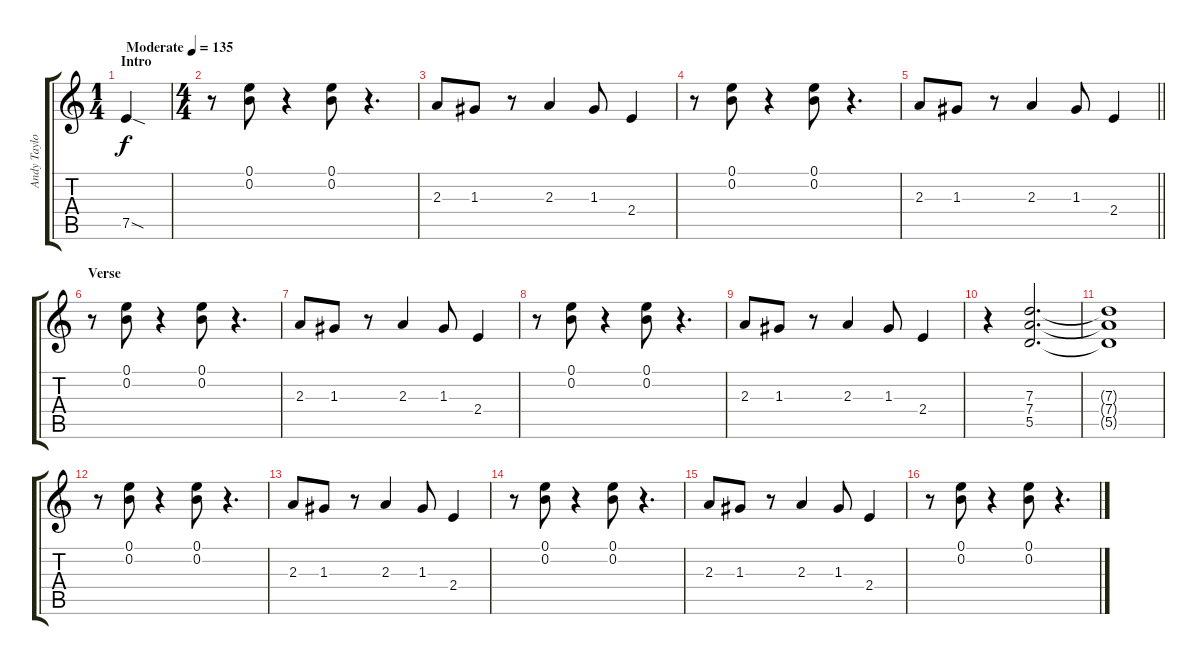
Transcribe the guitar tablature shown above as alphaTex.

\track ("Andy Taylor" "Andy Taylo") {instrument distortionguitar}
\staff {score tabs}
\tuning (E4 B3 G3 D3 A2 E2) {hide}
\ts (1 4)
\section ("" "Intro")
\tempo (135 "Moderate")
\clef g2
\ks c
7.5{sod}.4{dy f instrument distortionguitar} |
\ts (4 4)
r.8 (0.1 0.2).8 r.4 (0.1 0.2).8 r.4{d} |
2.3.8 1.3.8 r.8 2.3.4 1.3.8 2.4.4 |
r.8 (0.1 0.2).8 r.4 (0.1 0.2).8 r.4{d} |
\barLineRight lightlight
2.3.8 1.3.8 r.8 2.3.4 1.3.8 2.4.4 |
\section ("" "Verse")
r.8 (0.1 0.2).8 r.4 (0.1 0.2).8 r.4{d} |
2.3.8 1.3.8 r.8 2.3.4 1.3.8 2.4.4 |
r.8 (0.1 0.2).8 r.4 (0.1 0.2).8 r.4{d} |
2.3.8 1.3.8 r.8 2.3.4 1.3.8 2.4.4 |
r.4 (7.3 7.4 5.5).2{d} |
(7.3{t} 7.4{t} 5.5{t}).1 |
r.8 (0.1 0.2).8 r.4 (0.1 0.2).8 r.4{d} |
2.3.8 1.3.8 r.8 2.3.4 1.3.8 2.4.4 |
r.8 (0.1 0.2).8 r.4 (0.1 0.2).8 r.4{d} |
2.3.8 1.3.8 r.8 2.3.4 1.3.8 2.4.4 |
r.8 (0.1 0.2).8 r.4 (0.1 0.2).8 r.4{d}
